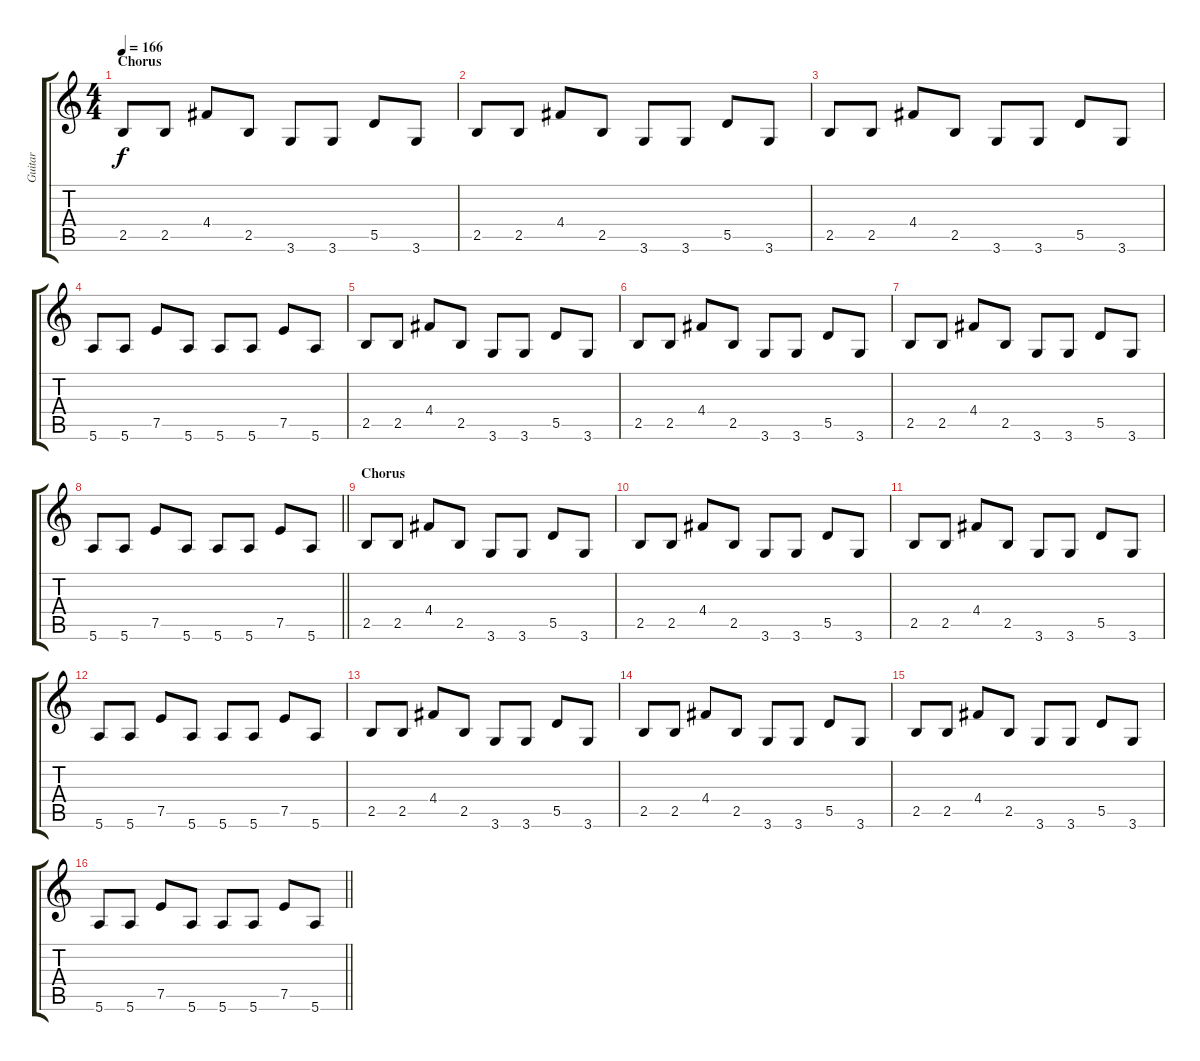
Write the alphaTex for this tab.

\track ("Guitar" "Guitar") {instrument overdrivenguitar}
\staff {score tabs}
\tuning (E4 B3 G3 D3 A2 E2) {hide}
\ts (4 4)
\section ("" "Chorus")
\tempo 166
\clef g2
\ks c
2.5.8{dy f} 2.5.8 4.4.8 2.5.8 3.6.8 3.6.8 5.5.8 3.6.8 |
2.5.8 2.5.8 4.4.8 2.5.8 3.6.8 3.6.8 5.5.8 3.6.8 |
2.5.8 2.5.8 4.4.8 2.5.8 3.6.8 3.6.8 5.5.8 3.6.8 |
5.6.8 5.6.8 7.5.8 5.6.8 5.6.8 5.6.8 7.5.8 5.6.8 |
2.5.8 2.5.8 4.4.8 2.5.8 3.6.8 3.6.8 5.5.8 3.6.8 |
2.5.8 2.5.8 4.4.8 2.5.8 3.6.8 3.6.8 5.5.8 3.6.8 |
2.5.8 2.5.8 4.4.8 2.5.8 3.6.8 3.6.8 5.5.8 3.6.8 |
\barLineRight lightlight
5.6.8 5.6.8 7.5.8 5.6.8 5.6.8 5.6.8 7.5.8 5.6.8 |
\section ("" "Chorus")
2.5.8 2.5.8 4.4.8 2.5.8 3.6.8 3.6.8 5.5.8 3.6.8 |
2.5.8 2.5.8 4.4.8 2.5.8 3.6.8 3.6.8 5.5.8 3.6.8 |
2.5.8 2.5.8 4.4.8 2.5.8 3.6.8 3.6.8 5.5.8 3.6.8 |
5.6.8 5.6.8 7.5.8 5.6.8 5.6.8 5.6.8 7.5.8 5.6.8 |
2.5.8 2.5.8 4.4.8 2.5.8 3.6.8 3.6.8 5.5.8 3.6.8 |
2.5.8 2.5.8 4.4.8 2.5.8 3.6.8 3.6.8 5.5.8 3.6.8 |
2.5.8 2.5.8 4.4.8 2.5.8 3.6.8 3.6.8 5.5.8 3.6.8 |
\barLineRight lightlight
5.6.8 5.6.8 7.5.8 5.6.8 5.6.8 5.6.8 7.5.8 5.6.8
